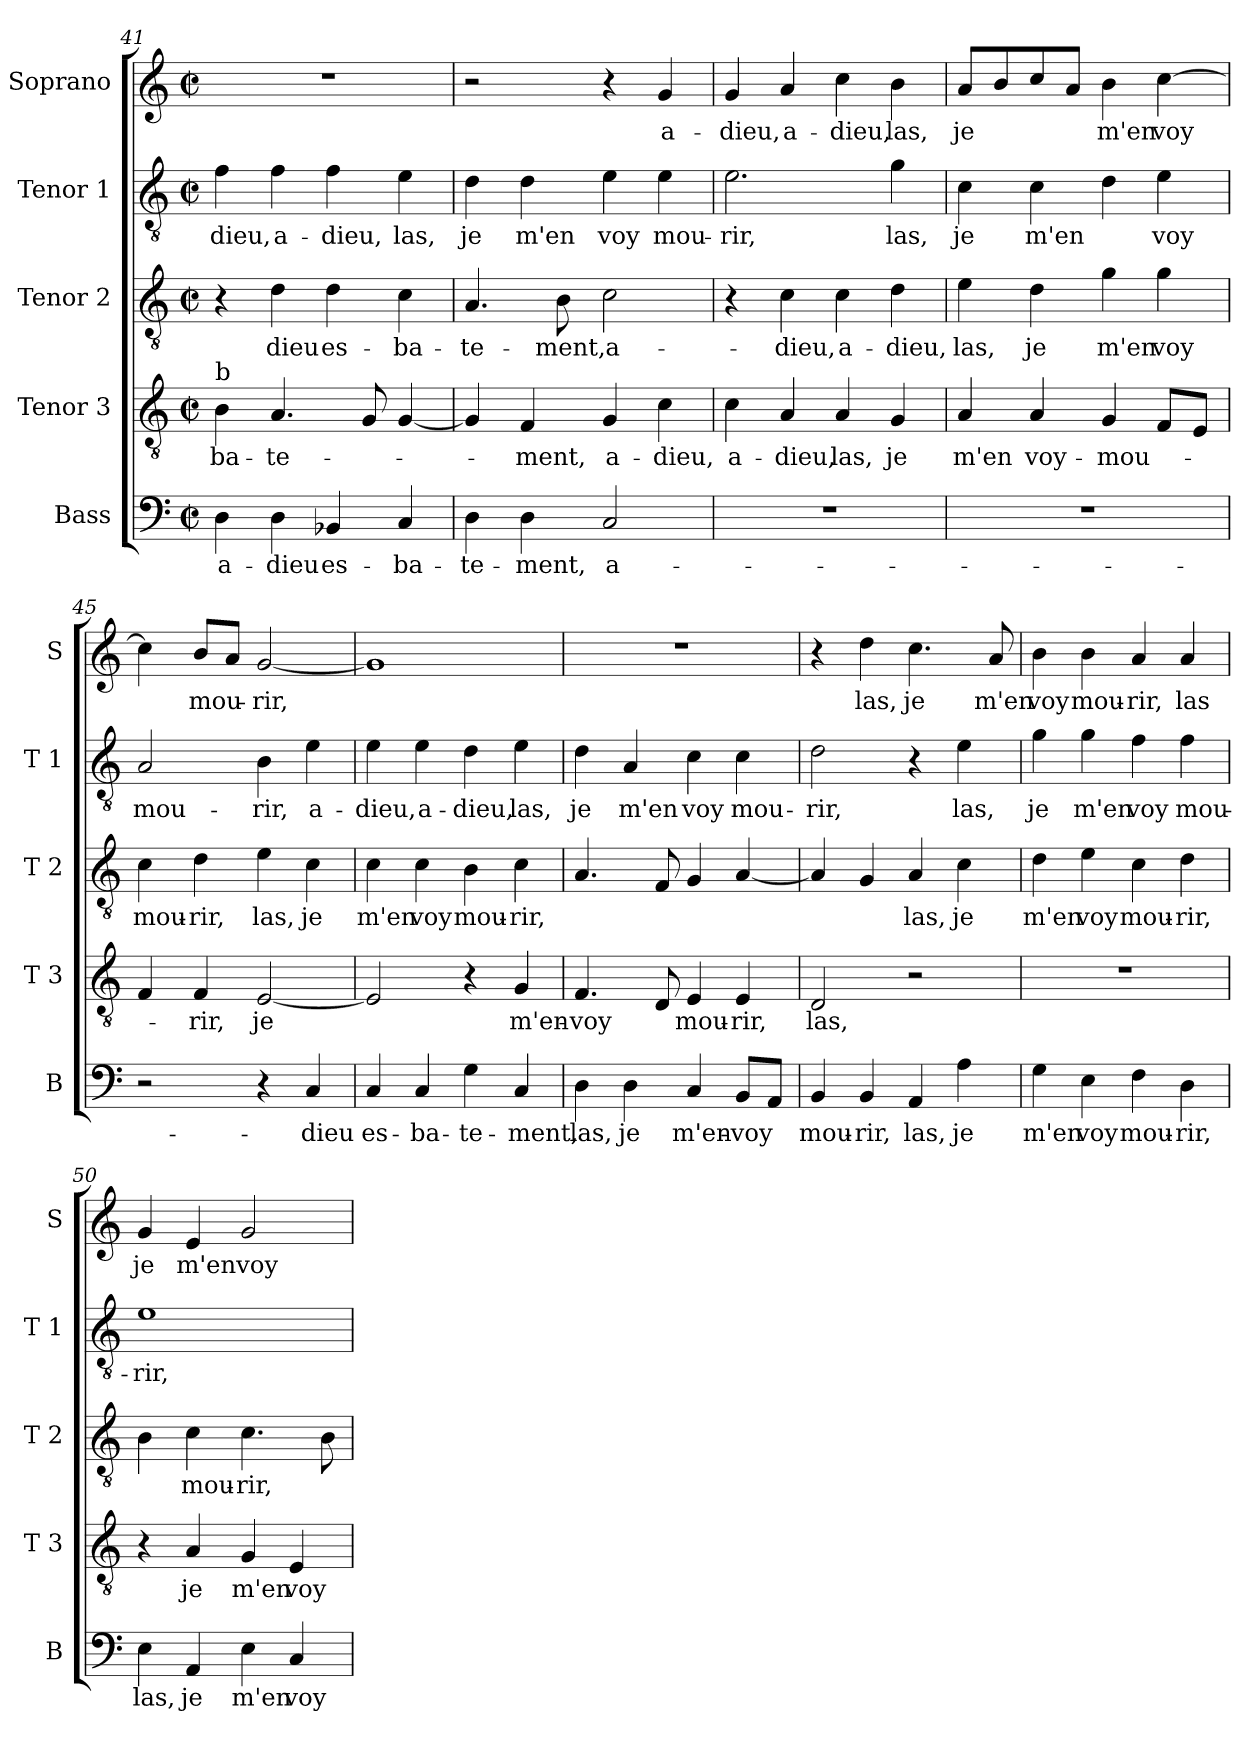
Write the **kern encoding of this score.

**kern	**text	**kern	**text	**kern	**text	**kern	**text	**kern	**text
*part5	*part5	*part4	*part4	*part3	*part3	*part2	*part2	*part1	*part1
*staff5	*staff5	*staff4	*staff4	*staff3	*staff3	*staff2	*staff2	*staff1	*staff1
*I"Bass	*	*I"Tenor 3	*	*I"Tenor 2	*	*I"Tenor 1	*	*I"Soprano	*
*I'B	*	*I'T 3	*	*I'T 2	*	*I'T 1	*	*I'S	*
*clefF4	*	*clefGv2	*	*clefGv2	*	*clefGv2	*	*clefG2	*
*k[]	*	*k[]	*	*k[]	*	*k[]	*	*k[]	*
*C:	*	*C:	*	*C:	*	*C:	*	*C:	*
*M2/2	*	*M2/2	*	*M2/2	*	*M2/2	*	*M2/2	*
*met(c|)	*	*met(c|)	*	*met(c|)	*	*met(c|)	*	*met(c|)	*
=41	=41	=41	=41	=41	=41	=41	=41	=41	=41
!	!	!LO:TX:a:t=b	!	!	!	!	!	!	!
4D\	a-	4B\	-ba-	4r	.	4f\	-dieu,	1r	.
4D\	-dieu	4.A/	-te-	4d\	-dieu	4f\	a-	.	.
4BB-X/	es-	.	.	4d\	es-	4f\	-dieu,	.	.
.	.	8G/	.	.	.	.	.	.	.
4C/	-ba-	[4G/	.	4c\	-ba-	4e\	las,	.	.
!!LO:LB:g=z
=42	=42	=42	=42	=42	=42	=42	=42	=42	=42
4D\	-te-	4G/]	.	4.A/	-te-	4d\	je	2r	.
4D\	-ment,	4F/	-ment,	.	.	4d\	m'en	.	.
.	.	.	.	8B\	-ment,	.	.	.	.
2C/	a-	4G/	a-	2c\	a-	4e\	voy	4r	.
.	.	4c\	-dieu,	.	.	4e\	mou-	4g/	a-
=43	=43	=43	=43	=43	=43	=43	=43	=43	=43
1r	.	4c\	a-	4r	.	2.e\	-rir,	4g/	-dieu,
.	.	4A/	-dieu,	4c\	-dieu,	.	.	4a/	a-
.	.	4A/	las,	4c\	a-	.	.	4cc\	-dieu,
.	.	4G/	je	4d\	-dieu,	4g\	las,	4b\	las,
=44	=44	=44	=44	=44	=44	=44	=44	=44	=44
1r	.	4A/	m'en	4e\	las,	4c\	je	8a/L	je
.	.	.	.	.	.	.	.	8b/	.
.	.	4A/	voy-	4d\	je	4c\	m'en	8cc/	.
.	.	.	.	.	.	.	.	8a/J	.
.	.	4G/	-mou-	4g\	m'en	4d\	.	4b\	m'en
.	.	8F/L	.	4g\	voy	4e\	voy	[4cc\	voy
.	.	8E/J	.	.	.	.	.	.	.
=45	=45	=45	=45	=45	=45	=45	=45	=45	=45
2r	.	4F/	.	4c\	mou-	2A/	mou-	4cc\]	.
.	.	4F/	-rir,	4d\	-rir,	.	.	8b/L	mou-
.	.	.	.	.	.	.	.	8a/J	.
4r	.	[2E/	je	4e\	las,	4B\	-rir,	[2g/	-rir,
4C/	-dieu	.	.	4c\	je	4e\	a-	.	.
=46	=46	=46	=46	=46	=46	=46	=46	=46	=46
4C/	es-	2E/]	.	4c\	m'en	4e\	-dieu,	1g]	.
4C/	-ba-	.	.	4c\	voy	4e\	a-	.	.
4G\	-te-	4r	.	4B\	mou-	4d\	-dieu,	.	.
4C/	-ment,	4G/	m'en-	4c\	-rir,	4e\	las,	.	.
=47	=47	=47	=47	=47	=47	=47	=47	=47	=47
4D\	las,	4.F/	-voy	4.A/	.	4d\	je	1r	.
4D\	je	.	.	.	.	4A/	m'en	.	.
.	.	8D/	.	8F/	.	.	.	.	.
4C/	m'en-	4E/	mou-	4G/	.	4c\	voy	.	.
8BB/L	-voy	4E/	-rir,	[4A/	.	4c\	mou-	.	.
8AA/J	.	.	.	.	.	.	.	.	.
!!LO:PB:g=z
=48	=48	=48	=48	=48	=48	=48	=48	=48	=48
4BB/	mou-	2D/	las,	4A/]	.	2d\	-rir,	4r	.
4BB/	-rir,	.	.	4G/	.	.	.	4dd\	las,
4AA/	las,	2r	.	4A/	las,	4r	.	4.cc\	je
4A\	je	.	.	4c\	je	4e\	las,	.	.
.	.	.	.	.	.	.	.	8a/	m'en
=49	=49	=49	=49	=49	=49	=49	=49	=49	=49
4G\	m'en	1r	.	4d\	m'en	4g\	je	4b\	voy
4E\	voy	.	.	4e\	voy	4g\	m'en	4b\	mou-
4F\	mou-	.	.	4c\	mou-	4f\	voy	4a/	-rir,
4D\	-rir,	.	.	4d\	-rir,	4f\	mou-	4a/	las
=50	=50	=50	=50	=50	=50	=50	=50	=50	=50
4E\	las,	4r	.	4B\	.	1e	-rir,	4g/	je
4AA/	je	4A/	je	4c\	mou-	.	.	4e/	m'en
4E\	m'en	4G/	m'en	4.c\	-rir,	.	.	2g/	voy-
4C/	voy	4E/	voy	.	.	.	.	.	.
.	.	.	.	8B\	.	.	.	.	.
=	=	=	=	=	=	=	=	=	=
*-	*-	*-	*-	*-	*-	*-	*-	*-	*-
